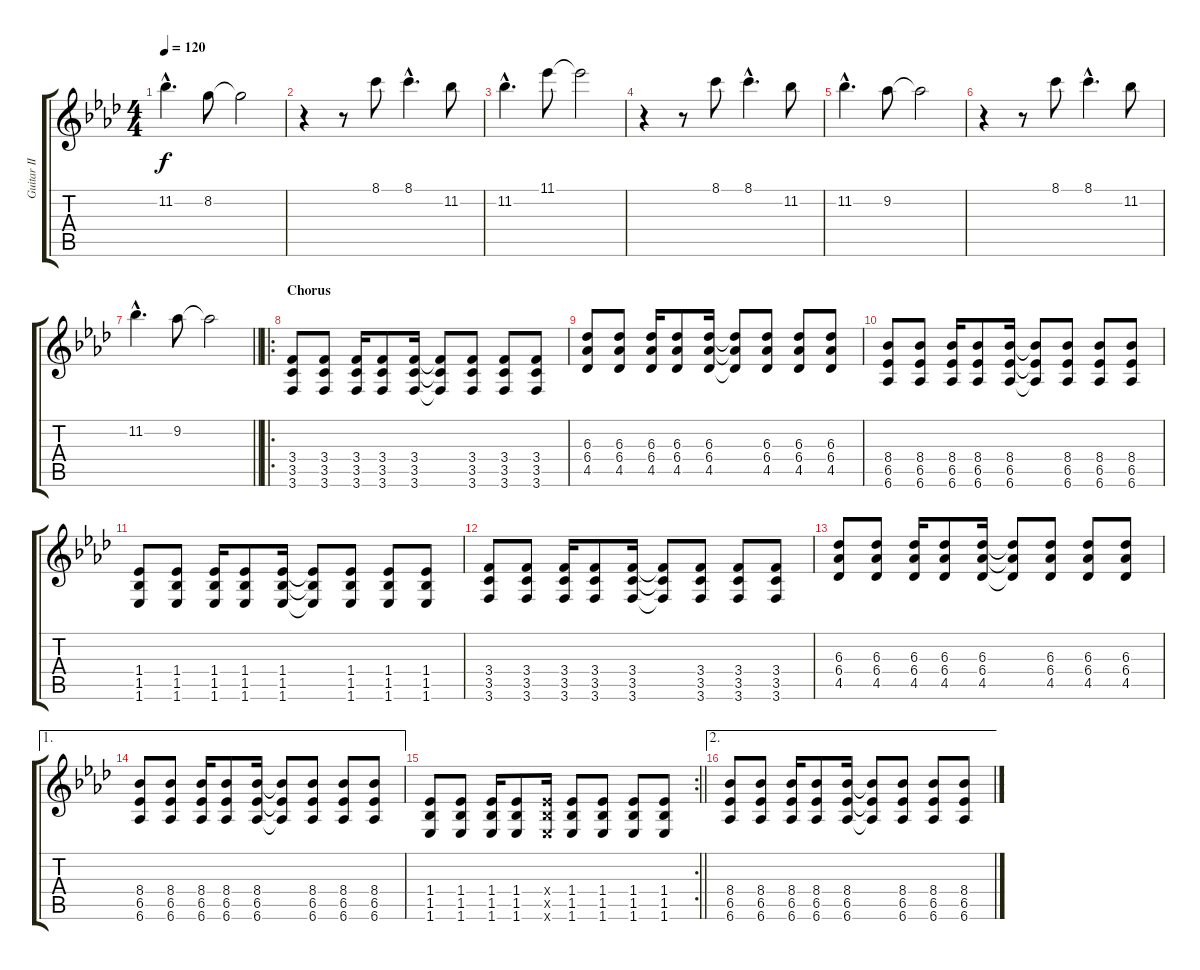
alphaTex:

\track ("Guitar II" "Guitar II") {instrument distortionguitar}
\staff {score tabs}
\tuning (E4 B3 G3 D3 A2 D2) {hide}
\ts (4 4)
\tempo 120
\clef g2
\ks fminor
11.2{hac}.4{d dy f} 8.2.8 8.2{t}.2 |
r.4 r.8 8.1.8 8.1{hac}.4{d} 11.2.8 |
11.2{hac}.4{d} 11.1.8 11.1{t}.2 |
r.4 r.8 8.1.8 8.1{hac}.4{d} 11.2.8 |
11.2{hac}.4{d} 9.2.8 9.2{t}.2 |
r.4 r.8 8.1.8 8.1{hac}.4{d} 11.2.8 |
\barLineRight lightlight
11.2{hac}.4{d} 9.2.8 9.2{t}.2 |
\ro
\section ("" "Chorus")
(3.4 3.5 3.6).8{instrument overdrivenguitar} (3.4 3.5 3.6).8 (3.4 3.5 3.6).16 (3.4 3.5 3.6).8 (3.4 3.5 3.6).16 (3.4{t} 3.5{t} 3.6{t}).8 (3.4 3.5 3.6).8 (3.4 3.5 3.6).8 (3.4 3.5 3.6).8 |
(6.3 6.4 4.5).8 (6.3 6.4 4.5).8 (6.3 6.4 4.5).16 (6.3 6.4 4.5).8 (6.3 6.4 4.5).16 (6.3{t} 6.4{t} 4.5{t}).8 (6.3 6.4 4.5).8 (6.3 6.4 4.5).8 (6.3 6.4 4.5).8 |
(8.4 6.5 6.6).8 (8.4 6.5 6.6).8 (8.4 6.5 6.6).16 (8.4 6.5 6.6).8 (8.4 6.5 6.6).16 (8.4{t} 6.5{t} 6.6{t}).8 (8.4 6.5 6.6).8 (8.4 6.5 6.6).8 (8.4 6.5 6.6).8 |
(1.4 1.5 1.6).8 (1.4 1.5 1.6).8 (1.4 1.5 1.6).16 (1.4 1.5 1.6).8 (1.4 1.5 1.6).16 (1.4{t} 1.5{t} 1.6{t}).8 (1.4 1.5 1.6).8 (1.4 1.5 1.6).8 (1.4 1.5 1.6).8 |
(3.4 3.5 3.6).8 (3.4 3.5 3.6).8 (3.4 3.5 3.6).16 (3.4 3.5 3.6).8 (3.4 3.5 3.6).16 (3.4{t} 3.5{t} 3.6{t}).8 (3.4 3.5 3.6).8 (3.4 3.5 3.6).8 (3.4 3.5 3.6).8 |
(6.3 6.4 4.5).8 (6.3 6.4 4.5).8 (6.3 6.4 4.5).16 (6.3 6.4 4.5).8 (6.3 6.4 4.5).16 (6.3{t} 6.4{t} 4.5{t}).8 (6.3 6.4 4.5).8 (6.3 6.4 4.5).8 (6.3 6.4 4.5).8 |
\ae 1
(8.4 6.5 6.6).8 (8.4 6.5 6.6).8 (8.4 6.5 6.6).16 (8.4 6.5 6.6).8 (8.4 6.5 6.6).16 (8.4{t} 6.5{t} 6.6{t}).8 (8.4 6.5 6.6).8 (8.4 6.5 6.6).8 (8.4 6.5 6.6).8 |
\rc 2
\barLineRight lightlight
(1.4 1.5 1.6).8 (1.4 1.5 1.6).8 (1.4 1.5 1.6).16 (1.4 1.5 1.6).8 (1.4{x} 1.5{x} 1.6{x}).16 (1.4 1.5 1.6).8 (1.4 1.5 1.6).8 (1.4 1.5 1.6).8 (1.4 1.5 1.6).8 |
\ae 2
(8.4 6.5 6.6).8 (8.4 6.5 6.6).8 (8.4 6.5 6.6).16 (8.4 6.5 6.6).8 (8.4 6.5 6.6).16 (8.4{t} 6.5{t} 6.6{t}).8 (8.4 6.5 6.6).8 (8.4 6.5 6.6).8 (8.4 6.5 6.6).8
